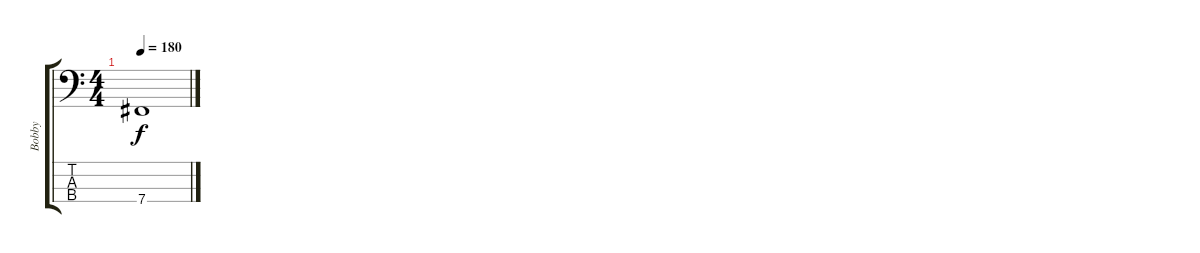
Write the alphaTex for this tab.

\track ("Bobby" "Bobby") {instrument electricbasspick}
\staff {score tabs}
\tuning (E2 B1 Gb1 B0) {hide}
\ts (4 4)
\tempo 180
\clef f4
\ks c
7.4{t}.1{dy f volume 0}
